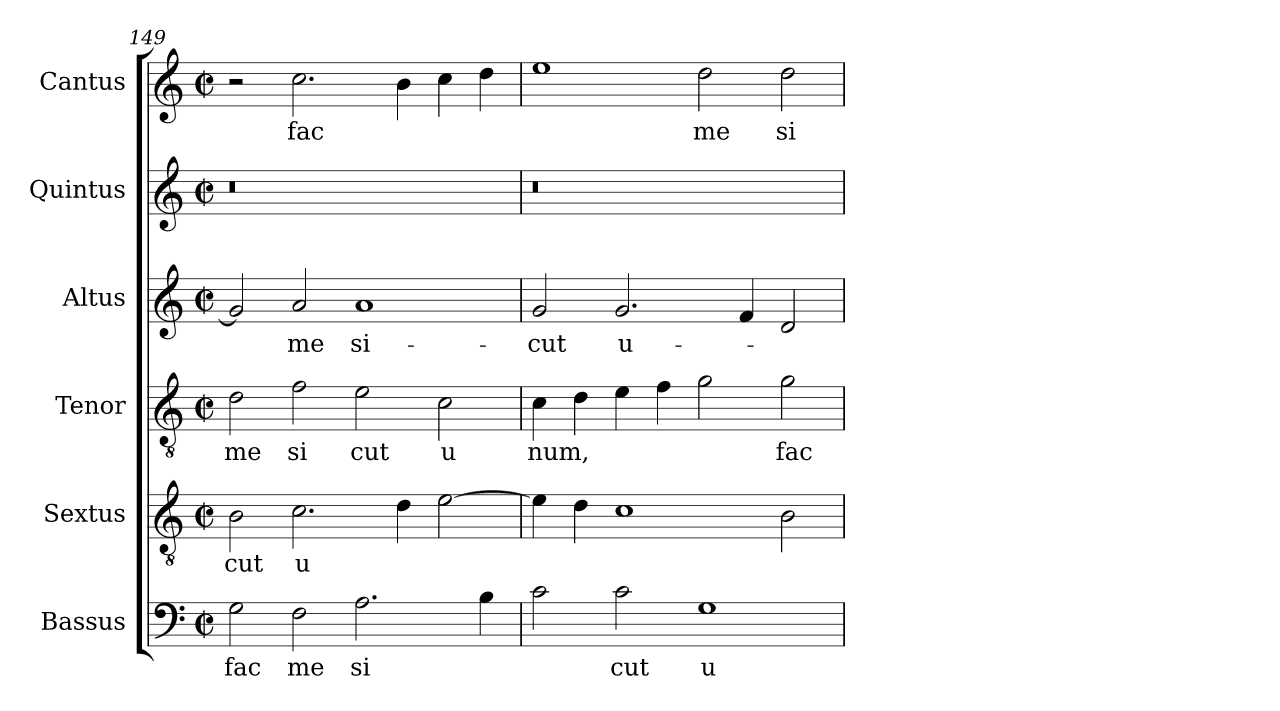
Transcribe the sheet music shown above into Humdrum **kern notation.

**kern	**text	**kern	**text	**kern	**text	**kern	**text	**kern	**kern	**text
*part6	*part6	*part5	*part5	*part4	*part4	*part3	*part3	*part2	*part1	*part1
*staff6	*staff6	*staff5	*staff5	*staff4	*staff4	*staff3	*staff3	*staff2	*staff1	*staff1
*I"Bassus	*	*I"Sextus	*	*I"Tenor	*	*I"Altus	*	*I"Quintus	*I"Cantus	*
*clefF4	*	*clefGv2	*	*clefGv2	*	*clefG2	*	*clefG2	*clefG2	*
*	*	*	*	*k[]	*	*k[]	*	*k[]	*	*
*	*	*	*	*C:	*	*C:	*	*C:	*	*
*M2/2	*	*M2/2	*	*M2/2	*	*M2/2	*	*M2/2	*M2/2	*
*met(c|)	*	*met(c|)	*	*met(c|)	*	*met(c|)	*	*met(c|)	*met(c|)	*
=149	=149	=149	=149	=149	=149	=149	=149	=149	=149	=149
!	!LO:LY:b:cj	!	!LO:LY:b:cj	!	!LO:LY:b:cj	!	!	!	!	!
2G\	fac	2B\	cut	2d\	me	2g/]	.	0r	2r	.
!	!LO:LY:b:cj	!	!LO:LY:b:cj	!	!LO:LY:b:cj	!	!LO:LY:b:cj	!	!	!LO:LY:b
2F\	me	2.c\	u	2f\	si	2a/	me	.	2.cc\	fac
!	!LO:LY:b:cj	!	!	!	!LO:LY:b:cj	!	!LO:LY:b:cj	!	!	!
2.A\	si	.	.	2e\	cut	1a	si-	.	.	.
.	.	4d\	.	.	.	.	.	.	4b\	.
!	!	!	!	!	!LO:LY:b:cj	!	!	!	!	!
.	.	[>2e\	.	2c\	u	.	.	.	4cc\	.
4B\	.	.	.	.	.	.	.	.	4dd\	.
=150	=150	=150	=150	=150	=150	=150	=150	=150	=150	=150
!	!	!	!	!	!LO:LY:b	!	!LO:LY:b:cj	!	!	!
2c\	.	4e\]	.	4c\	num,	2g/	-cut	0r	1ee	.
.	.	4d\	.	4d\	.	.	.	.	.	.
!	!LO:LY:b:cj	!	!	!	!	!	!LO:LY:b:cj	!	!	!
2c\	cut	1c	.	4e\	.	2.g/	u-	.	.	.
.	.	.	.	4f\	.	.	.	.	.	.
!	!LO:LY:b:cj	!	!	!	!	!	!	!	!	!LO:LY:b:cj
1G	u	.	.	2g\	.	.	.	.	2dd\	me
.	.	.	.	.	.	4f/	.	.	.	.
!	!	!	!	!	!LO:LY:b:cj	!	!	!	!	!LO:LY:b:cj
.	.	2B\	.	2g\	fac	2d/	.	.	2dd\	si
=	=	=	=	=	=	=	=	=	=	=
*-	*-	*-	*-	*-	*-	*-	*-	*-	*-	*-
